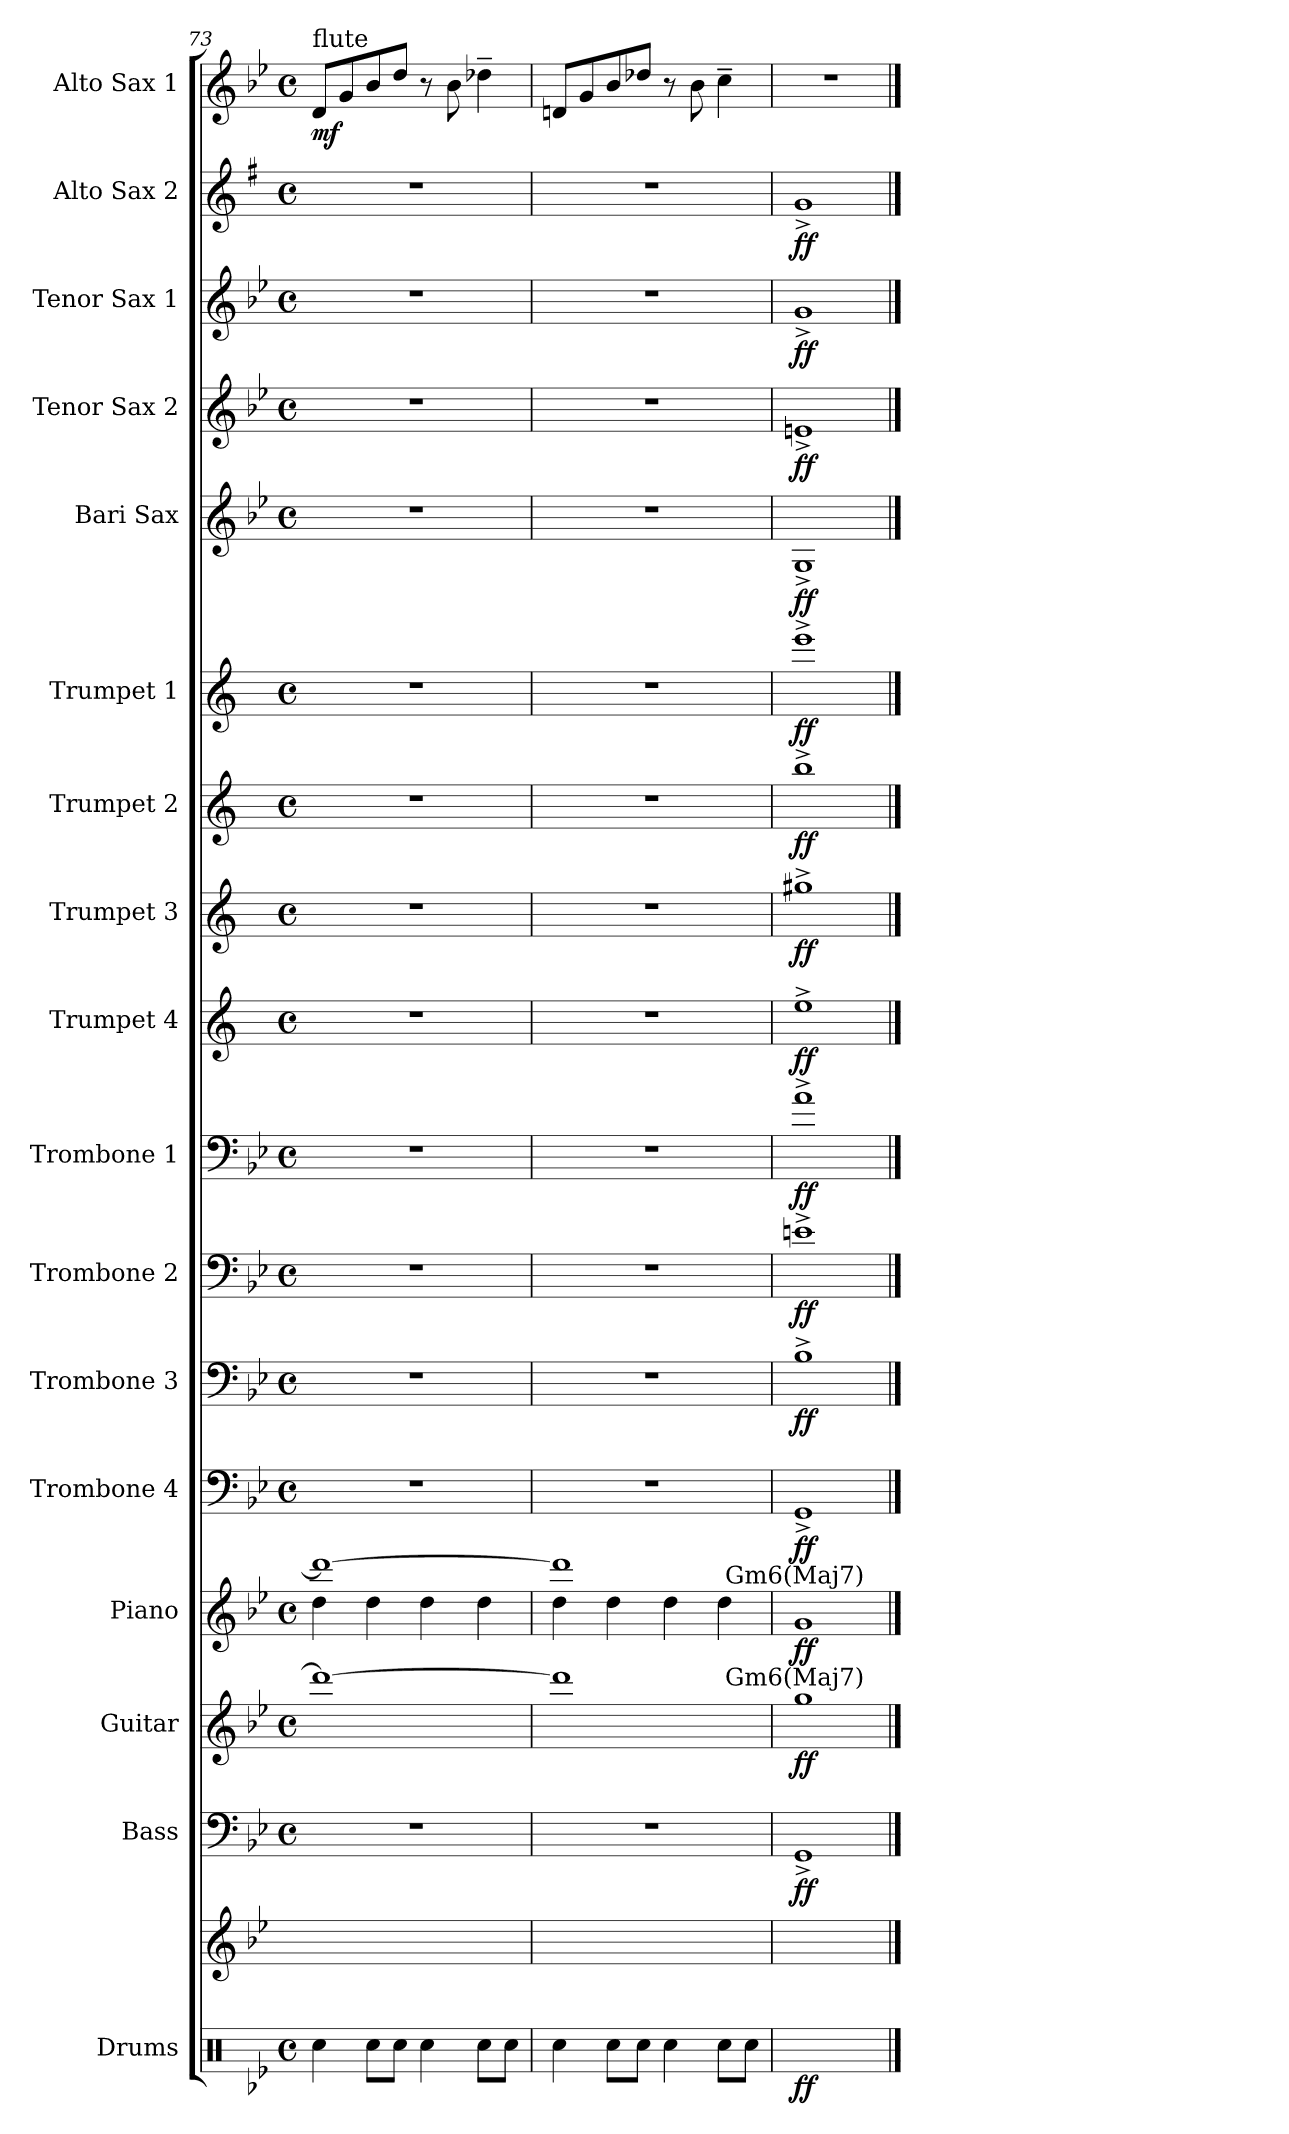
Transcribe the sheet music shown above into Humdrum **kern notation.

**kern	**dynam	**kern	**kern	**dynam	**kern	**dynam	**kern	**dynam	**kern	**dynam	**kern	**dynam	**kern	**dynam	**kern	**dynam	**kern	**dynam	**kern	**dynam	**kern	**dynam	**kern	**dynam	**kern	**dynam	**kern	**dynam	**kern	**dynam	**kern	**dynam	**kern	**dynam
*part18	*part18	*part17	*part16	*part16	*part15	*part15	*part14	*part14	*part13	*part13	*part12	*part12	*part11	*part11	*part10	*part10	*part9	*part9	*part8	*part8	*part7	*part7	*part6	*part6	*part5	*part5	*part4	*part4	*part3	*part3	*part2	*part2	*part1	*part1
*staff18	*staff18	*staff17	*staff16	*staff16	*staff15	*staff15	*staff14	*staff14	*staff13	*staff13	*staff12	*staff12	*staff11	*staff11	*staff10	*staff10	*staff9	*staff9	*staff8	*staff8	*staff7	*staff7	*staff6	*staff6	*staff5	*staff5	*staff4	*staff4	*staff3	*staff3	*staff2	*staff2	*staff1	*staff1
*I"Drums	*	*	*I"Bass	*	*I"Guitar	*	*I"Piano	*	*I"Trombone 4	*	*I"Trombone 3	*	*I"Trombone 2	*	*I"Trombone 1	*	*I"Trumpet 4	*	*I"Trumpet 3	*	*I"Trumpet 2	*	*I"Trumpet 1	*	*I"Bari Sax	*	*I"Tenor Sax 2	*	*I"Tenor Sax 1	*	*I"Alto Sax 2	*	*I"Alto Sax 1	*
*	*	*	*	*	*I'Gtr.	*	*I'Pno	*	*I'Trb	*	*I'Trb	*	*I'Trb	*	*I'Trb	*	*I'Tpt	*	*	*	*I'Tpt	*	*I'Tpt	*	*	*	*I'T Sax	*	*I'T Sax	*	*I'A Sax	*	*I'A Sax	*
*clefX	*	*clefG2	*clefF4	*	*clefG2	*	*clefG2	*	*clefF4	*	*clefF4	*	*clefF4	*	*clefF4	*	*clefG2	*	*clefG2	*	*clefG2	*	*clefG2	*	*clefG2	*	*clefG2	*	*clefG2	*	*clefG2	*	*clefG2	*
*	*	*	*ITrd7c12	*	*ITrd7c12	*	*	*	*	*	*	*	*	*	*	*	*ITrd1c2	*	*ITrd1c2	*	*ITrd1c2	*	*ITrd1c2	*	*ITrd12c21	*	*ITrd8c14	*	*ITrd8c14	*	*ITrd5c9	*	*	*
*k[b-e-]	*	*k[b-e-]	*k[b-e-]	*	*k[b-e-]	*	*k[b-e-]	*	*k[b-e-]	*	*k[b-e-]	*	*k[b-e-]	*	*k[b-e-]	*	*k[b-e-]	*	*k[b-e-]	*	*k[b-e-]	*	*k[b-e-]	*	*k[b-e-]	*	*k[b-e-]	*	*k[b-e-]	*	*k[b-e-]	*	*k[b-e-]	*
*B-:	*	*B-:	*B-:	*	*B-:	*	*B-:	*	*B-:	*	*B-:	*	*B-:	*	*B-:	*	*B-:	*	*B-:	*	*B-:	*	*B-:	*	*B-:	*	*B-:	*	*B-:	*	*B-:	*	*B-:	*
*M4/4	*	*	*M4/4	*	*M4/4	*	*M4/4	*	*M4/4	*	*M4/4	*	*M4/4	*	*M4/4	*	*M4/4	*	*M4/4	*	*M4/4	*	*M4/4	*	*M4/4	*	*M4/4	*	*M4/4	*	*M4/4	*	*M4/4	*
*met(c)	*	*	*met(c)	*	*met(c)	*	*met(c)	*	*met(c)	*	*met(c)	*	*met(c)	*	*met(c)	*	*met(c)	*	*met(c)	*	*met(c)	*	*met(c)	*	*met(c)	*	*met(c)	*	*met(c)	*	*met(c)	*	*met(c)	*
=73	=73	=73	=73	=73	=73	=73	=73	=73	=73	=73	=73	=73	=73	=73	=73	=73	=73	=73	=73	=73	=73	=73	=73	=73	=73	=73	=73	=73	=73	=73	=73	=73	=73	=73
*	*	*	*	*	*	*	*^	*	*	*	*	*	*	*	*	*	*	*	*	*	*	*	*	*	*	*	*	*	*	*	*	*	*	*
!	!	!	!	!	!	!	!	!	!	!	!	!	!	!	!	!	!	!	!	!	!	!	!	!	!	!	!	!	!	!	!	!	!	!LO:TX:a:t=flute	!
!	!	!	!	!	!	!	!	!	!	!	!	!	!	!	!	!	!	!	!	!	!	!	!	!	!	!	!	!	!	!	!	!	!	!	!LO:DY:b
4Rcc\	.	1ryy	1r	.	1dd_	.	1ddd_	4dd\	.	1r	.	1r	.	1r	.	1r	.	1r	.	1r	.	1r	.	1r	.	1r	.	1r	.	1r	.	1r	.	8d/L	mf
.	.	.	.	.	.	.	.	.	.	.	.	.	.	.	.	.	.	.	.	.	.	.	.	.	.	.	.	.	.	.	.	.	.	8g/	.
8Rcc\L	.	.	.	.	.	.	.	4dd\	.	.	.	.	.	.	.	.	.	.	.	.	.	.	.	.	.	.	.	.	.	.	.	.	.	8b-/	.
8Rcc\J	.	.	.	.	.	.	.	.	.	.	.	.	.	.	.	.	.	.	.	.	.	.	.	.	.	.	.	.	.	.	.	.	.	8dd/J	.
4Rcc\	.	.	.	.	.	.	.	4dd\	.	.	.	.	.	.	.	.	.	.	.	.	.	.	.	.	.	.	.	.	.	.	.	.	.	8r	.
.	.	.	.	.	.	.	.	.	.	.	.	.	.	.	.	.	.	.	.	.	.	.	.	.	.	.	.	.	.	.	.	.	.	8b-\	.
8Rcc\L	.	.	.	.	.	.	.	4dd\	.	.	.	.	.	.	.	.	.	.	.	.	.	.	.	.	.	.	.	.	.	.	.	.	.	4dd-X~>\	.
8Rcc\J	.	.	.	.	.	.	.	.	.	.	.	.	.	.	.	.	.	.	.	.	.	.	.	.	.	.	.	.	.	.	.	.	.	.	.
=74	=74	=74	=74	=74	=74	=74	=74	=74	=74	=74	=74	=74	=74	=74	=74	=74	=74	=74	=74	=74	=74	=74	=74	=74	=74	=74	=74	=74	=74	=74	=74	=74	=74	=74	=74
4Rcc\	.	1ryy	1r	.	1dd]	.	1ddd]	4dd\	.	1r	.	1r	.	1r	.	1r	.	1r	.	1r	.	1r	.	1r	.	1r	.	1r	.	1r	.	1r	.	8dni/L	.
.	.	.	.	.	.	.	.	.	.	.	.	.	.	.	.	.	.	.	.	.	.	.	.	.	.	.	.	.	.	.	.	.	.	8g/	.
8Rcc\L	.	.	.	.	.	.	.	4dd\	.	.	.	.	.	.	.	.	.	.	.	.	.	.	.	.	.	.	.	.	.	.	.	.	.	8b-/	.
8Rcc\J	.	.	.	.	.	.	.	.	.	.	.	.	.	.	.	.	.	.	.	.	.	.	.	.	.	.	.	.	.	.	.	.	.	8dd-X/J	.
4Rcc\	.	.	.	.	.	.	.	4dd\	.	.	.	.	.	.	.	.	.	.	.	.	.	.	.	.	.	.	.	.	.	.	.	.	.	8r	.
.	.	.	.	.	.	.	.	.	.	.	.	.	.	.	.	.	.	.	.	.	.	.	.	.	.	.	.	.	.	.	.	.	.	8b-\	.
8Rcc\L	.	.	.	.	.	.	.	4dd\	.	.	.	.	.	.	.	.	.	.	.	.	.	.	.	.	.	.	.	.	.	.	.	.	.	4cc~>\	.
8Rcc\J	.	.	.	.	.	.	.	.	.	.	.	.	.	.	.	.	.	.	.	.	.	.	.	.	.	.	.	.	.	.	.	.	.	.	.
*	*	*	*	*	*	*	*v	*v	*	*	*	*	*	*	*	*	*	*	*	*	*	*	*	*	*	*	*	*	*	*	*	*	*	*	*
=75	=75	=75	=75	=75	=75	=75	=75	=75	=75	=75	=75	=75	=75	=75	=75	=75	=75	=75	=75	=75	=75	=75	=75	=75	=75	=75	=75	=75	=75	=75	=75	=75	=75	=75
!	!	!	!	!	!	!	!LO:TX:a:cj:t=Gm6(Maj7)	!	!	!	!	!	!	!	!	!	!	!	!	!	!	!	!	!	!	!	!	!	!	!	!	!	!	!
!	!	!	!	!	!LO:TX:a:cj:t=Gm6(Maj7)	!	!	!	!	!	!	!	!	!	!	!	!	!	!	!	!	!	!	!	!	!	!	!	!	!	!	!	!	!
!	!LO:DY:b	!	!	!LO:DY:b	!	!LO:DY:b	!	!LO:DY:b	!	!LO:DY:b	!	!LO:DY:b	!	!LO:DY:b	!	!LO:DY:b	!	!LO:DY:b	!	!LO:DY:b	!	!LO:DY:b	!	!LO:DY:b	!	!LO:DY:b	!	!LO:DY:b	!	!LO:DY:b	!	!LO:DY:b	!	!
1R^>	ff	1ryy	1GGG^>	ff	1g	ff	1g	ff	1GG^>	ff	1B-^>	ff	1en^>	ff	1a^>	ff	1dd^>	ff	1ff#X^>	ff	1aa^>	ff	1ddd^>	ff	1GG^>	ff	1En^>	ff	1G^>	ff	1B-^>	ff	1r	.
==	==	==	==	==	==	==	==	==	==	==	==	==	==	==	==	==	==	==	==	==	==	==	==	==	==	==	==	==	==	==	==	==	==	==
*-	*-	*-	*-	*-	*-	*-	*-	*-	*-	*-	*-	*-	*-	*-	*-	*-	*-	*-	*-	*-	*-	*-	*-	*-	*-	*-	*-	*-	*-	*-	*-	*-	*-	*-
